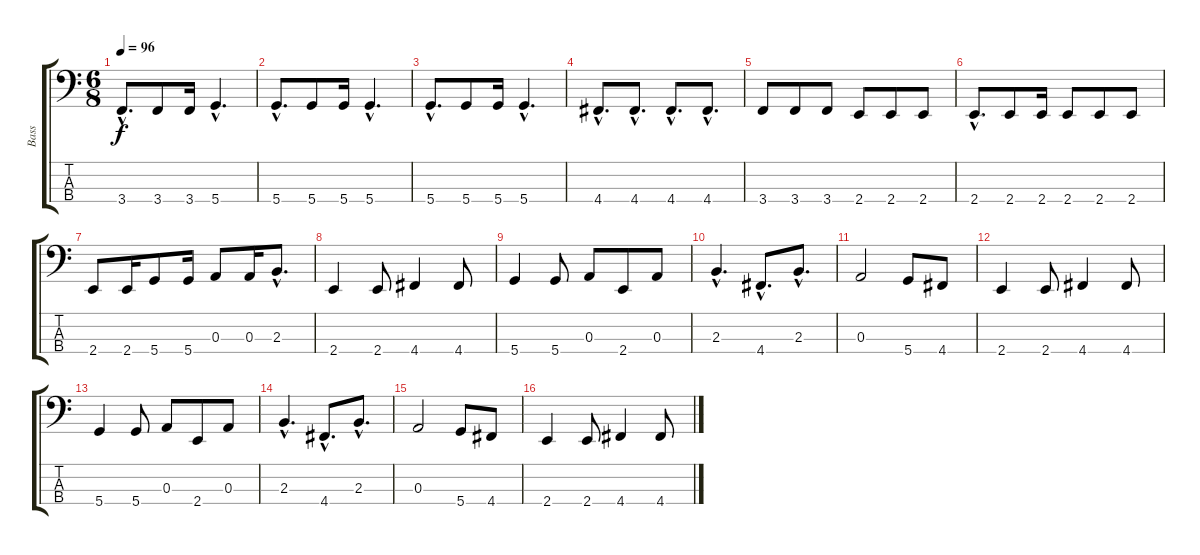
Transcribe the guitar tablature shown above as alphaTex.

\track ("Bass" "Bass") {instrument electricbasspick}
\staff {score tabs}
\tuning (G2 D2 A1 D1) {hide}
\ts (6 8)
\tempo 96
\clef f4
\ks c
3.4{hac}.8{d dy f} 3.4.8 3.4.16 5.4{hac}.4{d} |
5.4{hac}.8{d} 5.4.8 5.4.16 5.4{hac}.4{d} |
5.4{hac}.8{d} 5.4.8 5.4.16 5.4{hac}.4{d} |
4.4{hac}.8{d} 4.4{hac}.8{d} 4.4{hac}.8{d} 4.4{hac}.8{d} |
3.4.8 3.4.8 3.4.8 2.4.8 2.4.8 2.4.8 |
2.4{hac}.8{d} 2.4.8 2.4.16 2.4.8 2.4.8 2.4.8 |
2.4.8 2.4.16 5.4.8 5.4.16 0.3.8 0.3.16 2.3{hac}.8{d} |
2.4.4 2.4.8 4.4.4 4.4.8 |
5.4.4 5.4.8 0.3.8 2.4.8 0.3.8 |
2.3{hac}.4{d} 4.4{hac}.8{d} 2.3{hac}.8{d} |
0.3.2 5.4.8 4.4.8 |
2.4.4 2.4.8 4.4.4 4.4.8 |
5.4.4 5.4.8 0.3.8 2.4.8 0.3.8 |
2.3{hac}.4{d} 4.4{hac}.8{d} 2.3{hac}.8{d} |
0.3.2 5.4.8 4.4.8 |
2.4.4 2.4.8 4.4.4 4.4.8
